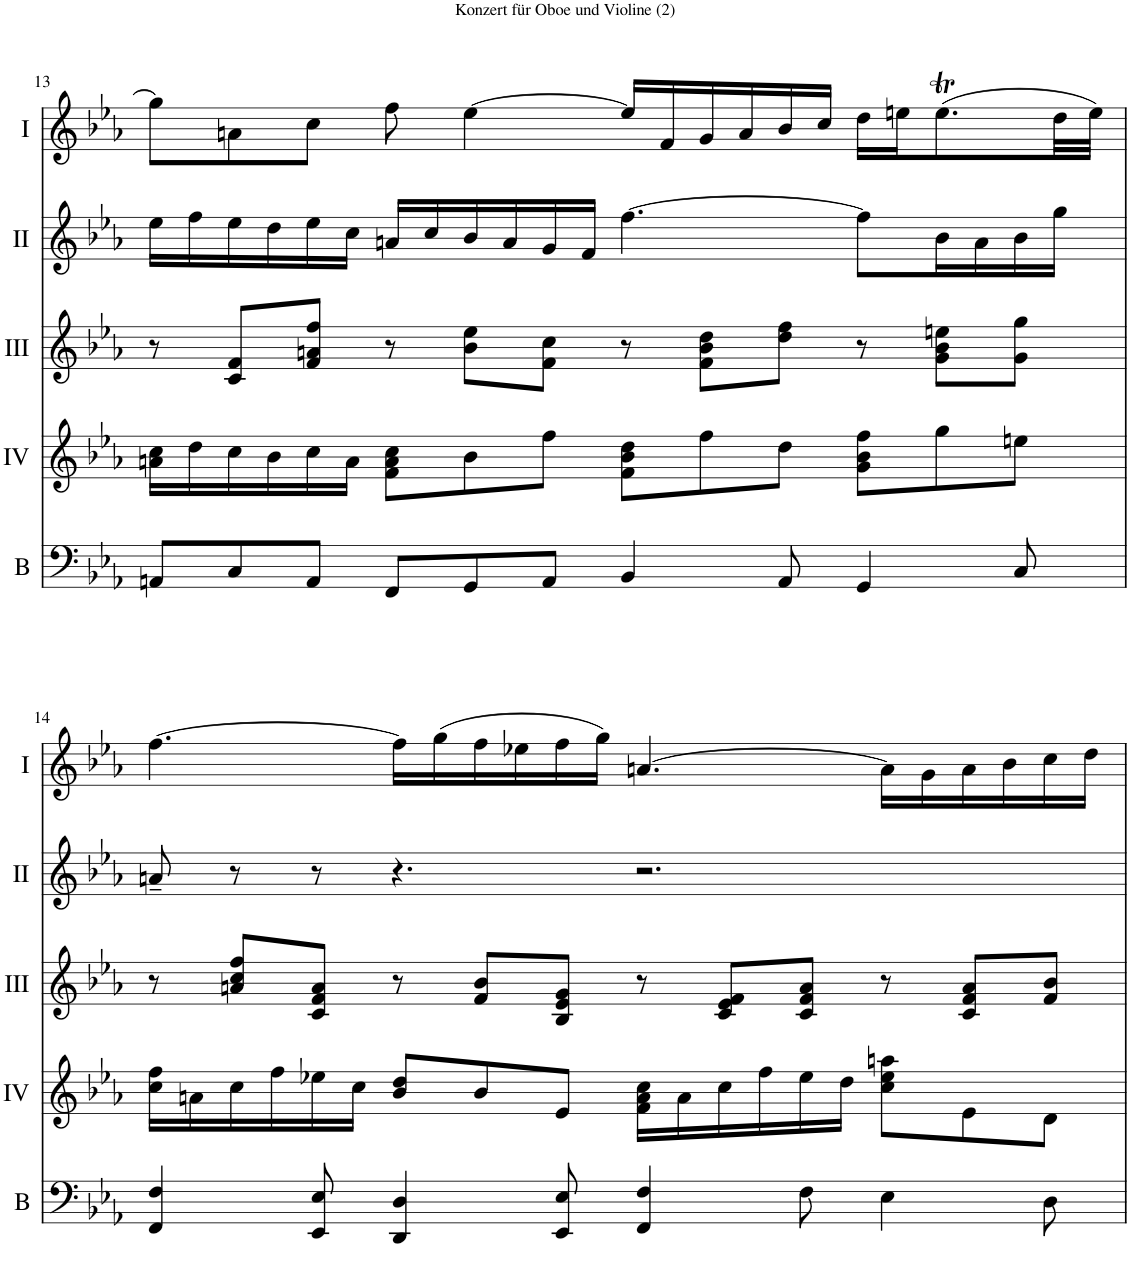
**kern	**kern	**kern	**kern	**kern
*part5	*part4	*part3	*part2	*part1
*staff5	*staff4	*staff3	*staff2	*staff1
*I"Basson	*I"Acc. 4	*I"Acc. 3	*I"Acc. 2	*I"Acc. 1
*I'B	*	*	*	*
!!LO:PB:g=z
*clefF4	*clefG2	*clefG2	*clefG2	*clefG2
*Trd7c12	*Trd7c12	*	*	*
*k[b-e-a-]	*k[b-e-a-]	*k[b-e-a-]	*k[b-e-a-]	*k[b-e-a-]
*M12/8	*M12/8	*M12/8	*M12/8	*M12/8
=13	=13	=13	=13	=13
8AAn/L	16an\ 16cc\LL	8r	16ee-\LL	8gg\L]
.	16dd\	.	16ff\	.
8C/	16cc\	8c/ 8f/L	16ee-\	8an\
.	16b-\	.	16dd\	.
8AA/J	16cc\	8f/ 8an/ 8ff/J	16ee-\	8cc\J
.	16a\JJ	.	16cc\JJ	.
8FF/L	8f\ 8a\ 8cc\L	8r	16an/LL	8ff\
.	.	.	16cc/	.
8GG/	8b-\	8b-\ 8ee-\L	16b-/	[4ee-\
.	.	.	16a/	.
8AA/J	8ff\J	8f\ 8cc\J	16g/	.
.	.	.	16f/JJ	.
4BB-/	8f\ 8b-\ 8dd\L	8r	[4.ff\	16ee-/LL]
.	.	.	.	16f/
.	8ff\	8f\ 8b-\ 8dd\L	.	16g/
.	.	.	.	16a/
8AA/	8dd\J	8dd\ 8ff\J	.	16b-/
.	.	.	.	16cc/JJ
4GG/	8g\ 8b-\ 8ff\L	8r	8ff\L]	16dd\LL
.	.	.	.	16een\J
.	8gg\	8g\ 8b-\ 8een\L	16b-\L	(8.eet\
.	.	.	16a\	.
8C/	8een\J	8g\ 8gg\J	16b-\	.
.	.	.	16gg\JJ	32dd\LL
.	.	.	.	32ee\JJJ)
!!LO:LB:g=z
=14	=14	=14	=14	=14
4FF/ 4F/	16cc\ 16ff\LL	8r	8an~/	[4.ff\
.	16an\	.	.	.
.	16cc\	8an/ 8cc/ 8ff/L	8r	.
.	16ff\	.	.	.
8EE-/ 8E-/	16ee-X\	8c/ 8f/ 8a/J	8r	.
.	16cc\JJ	.	.	.
4DD/ 4D/	8b-/ 8dd/L	8r	4.r	16ff\LL]
.	.	.	.	(16gg\
.	8b-/	8f/ 8b-/L	.	16ff\
.	.	.	.	16ee-X\
8EE-/ 8E-/	8e-/J	8B-/ 8e-/ 8g/J	.	16ff\
.	.	.	.	16gg\JJ)
4FF/ 4F/	16f\ 16a\ 16cc\LL	8r	2.r	[4.an/
.	16a\	.	.	.
.	16cc\	8c/ 8e-/ 8f/L	.	.
.	16ff\	.	.	.
8F\	16ee-\	8c/ 8f/ 8a/J	.	.
.	16dd\JJ	.	.	.
4E-\	8cc\ 8ee-\ 8aan\L	8r	.	16a\LL]
.	.	.	.	16g\
.	8e-\	8c/ 8f/ 8a/L	.	16a\
.	.	.	.	16b-\
8D\	8d\J	8f/ 8b-/J	.	16cc\
.	.	.	.	16dd\JJ
=	=	=	=	=
*-	*-	*-	*-	*-
